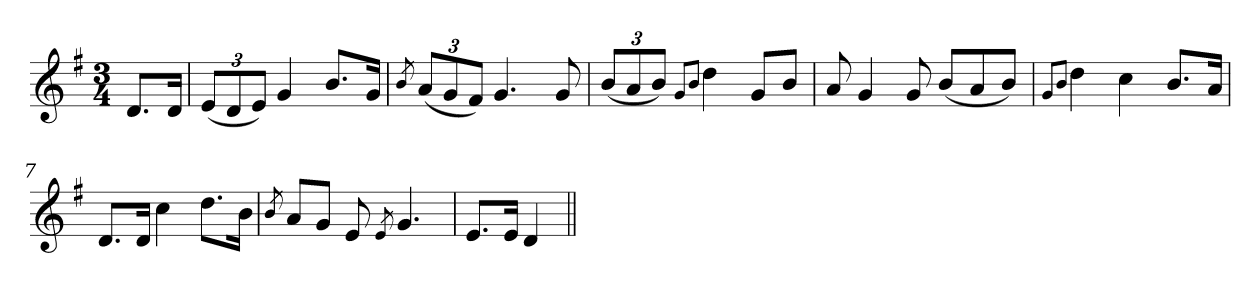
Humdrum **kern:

**kern
*part1
*staff1
*clefG2
*k[f#]
*G:
*M3/4
=1
8.d/L
16d/Jk
=2
*Xbrackettup
(<12e/L
12d/
12e/J)
4g/
8.b/L
16g/Jk
=3
8qb/
(<12a/L
12g/
12f#/J)
4.g/
8g/
=4
(<12b/L
12a/
12b/J)
8qg/L
8qb/J
4dd\
8g/L
8b/J
=5
8a/
4g/
8g/
(<8b/L
8a/
8b/J)
=6
8qg/L
8qb/J
4dd\
4cc\
8.b/L
16a/Jk
=7
8.d/L
16d/Jk
4cc\
8.dd\L
16b\Jk
!!LO:LB:g=z
=8
8qb/
8a/L
8g/J
8e/
8qe/
4.g/
=9
8.e/L
16e/Jk
4d/
=||
*-
